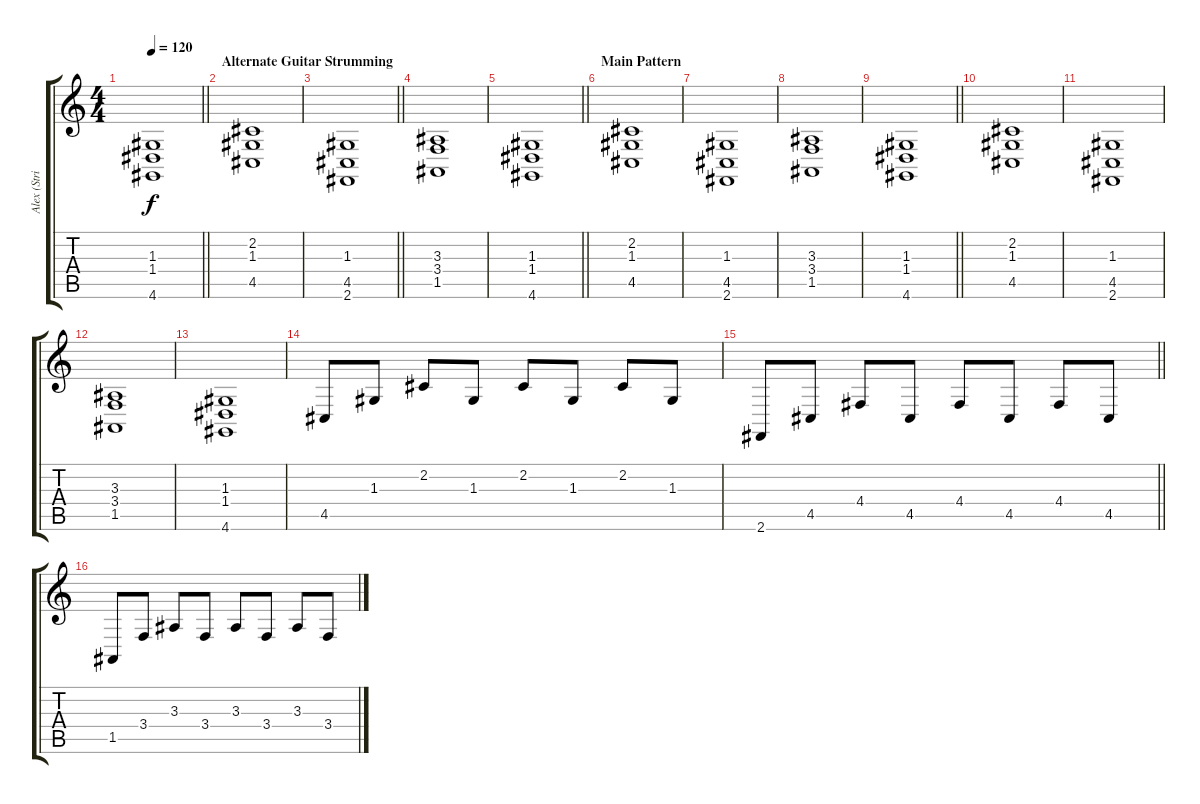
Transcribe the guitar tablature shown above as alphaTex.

\track ("Alex (String effect)" "Alex (Stri") {instrument stringensemble1}
\staff {score tabs}
\tuning (E4 B3 G3 D3 A2 E2) {hide}
\ts (4 4)
\tempo 120
\clef g2
\barLineRight lightlight
\ks c
(1.3 1.4 4.6).1{dy f} |
\section ("" "Alternate Guitar Strumming")
(2.2 1.3 4.5).1 |
\barLineRight lightlight
(1.3 4.5 2.6).1 |
(3.3 3.4 1.5).1 |
\barLineRight lightlight
(1.3 1.4 4.6).1 |
\section ("" "Main Pattern")
(2.2 1.3 4.5).1 |
(1.3 4.5 2.6).1 |
(3.3 3.4 1.5).1 |
\barLineRight lightlight
(1.3 1.4 4.6).1 |
(2.2 1.3 4.5).1 |
(1.3 4.5 2.6).1 |
(3.3 3.4 1.5).1 |
(1.3 1.4 4.6).1 |
4.5.8{volume 16} 1.3.8 2.2.8 1.3.8 2.2.8 1.3.8 2.2.8 1.3.8 |
\barLineRight lightlight
2.6.8 4.5.8 4.4.8 4.5.8 4.4.8 4.5.8 4.4.8 4.5.8 |
1.5.8 3.4.8 3.3.8 3.4.8 3.3.8 3.4.8 3.3.8 3.4.8
